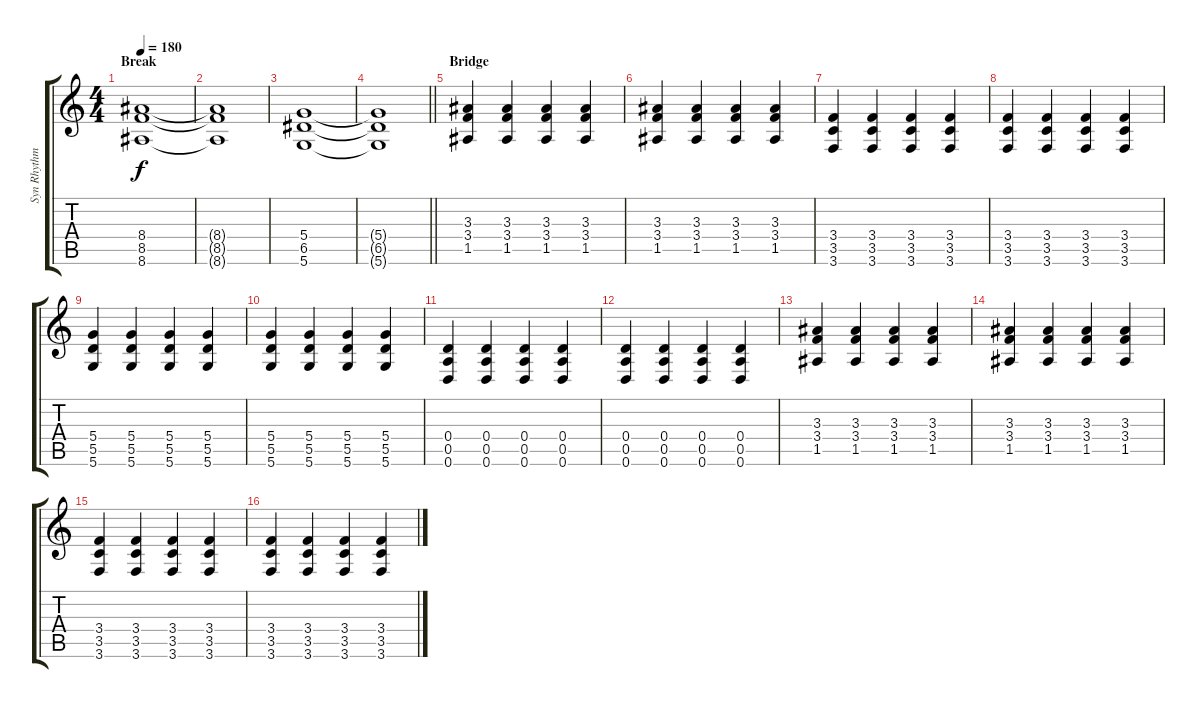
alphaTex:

\track ("Syn Rhythm" "Syn Rhythm") {instrument overdrivenguitar}
\staff {score tabs}
\tuning (E4 B3 G3 D3 A2 D2) {hide}
\ts (4 4)
\section ("" "Break")
\tempo 180
\clef g2
\ks c
(8.4 8.5 8.6).1{dy f} |
(8.4{t} 8.5{t} 8.6{t}).1 |
(5.4 6.5 5.6).1 |
\barLineRight lightlight
(5.4{t} 6.5{t} 5.6{t}).1 |
\section ("" "Bridge")
(3.3 3.4 1.5).4 (3.3 3.4 1.5).4 (3.3 3.4 1.5).4 (3.3 3.4 1.5).4 |
(3.3 3.4 1.5).4 (3.3 3.4 1.5).4 (3.3 3.4 1.5).4 (3.3 3.4 1.5).4 |
(3.4 3.5 3.6).4 (3.4 3.5 3.6).4 (3.4 3.5 3.6).4 (3.4 3.5 3.6).4 |
(3.4 3.5 3.6).4 (3.4 3.5 3.6).4 (3.4 3.5 3.6).4 (3.4 3.5 3.6).4 |
(5.4 5.5 5.6).4 (5.4 5.5 5.6).4 (5.4 5.5 5.6).4 (5.4 5.5 5.6).4 |
(5.4 5.5 5.6).4 (5.4 5.5 5.6).4 (5.4 5.5 5.6).4 (5.4 5.5 5.6).4 |
(0.4 0.5 0.6).4 (0.4 0.5 0.6).4 (0.4 0.5 0.6).4 (0.4 0.5 0.6).4 |
(0.4 0.5 0.6).4 (0.4 0.5 0.6).4 (0.4 0.5 0.6).4 (0.4 0.5 0.6).4 |
(3.3 3.4 1.5).4 (3.3 3.4 1.5).4 (3.3 3.4 1.5).4 (3.3 3.4 1.5).4 |
(3.3 3.4 1.5).4 (3.3 3.4 1.5).4 (3.3 3.4 1.5).4 (3.3 3.4 1.5).4 |
(3.4 3.5 3.6).4 (3.4 3.5 3.6).4 (3.4 3.5 3.6).4 (3.4 3.5 3.6).4 |
(3.4 3.5 3.6).4 (3.4 3.5 3.6).4 (3.4 3.5 3.6).4 (3.4 3.5 3.6).4
